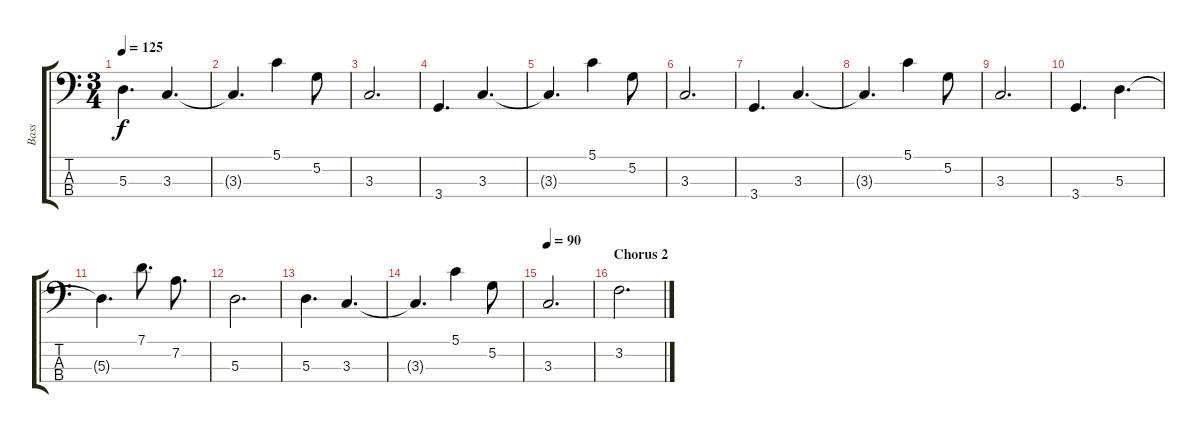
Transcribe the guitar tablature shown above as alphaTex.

\track ("Bass" "Bass") {instrument electricbassfinger}
\staff {score tabs}
\tuning (G2 D2 A1 E1) {hide}
\ts (3 4)
\tempo 125
\clef f4
\ks c
5.3.4{d dy f} 3.3.4{d} |
3.3{t}.4{d} 5.1.4 5.2.8 |
3.3.2{d} |
3.4.4{d} 3.3.4{d} |
3.3{t}.4{d} 5.1.4 5.2.8 |
3.3.2{d} |
3.4.4{d} 3.3.4{d} |
3.3{t}.4{d} 5.1.4 5.2.8 |
3.3.2{d} |
3.4.4{d} 5.3.4{d} |
5.3{t}.4{d} 7.1.8{d} 7.2.8{d} |
5.3.2{d} |
5.3.4{d} 3.3.4{d} |
3.3{t}.4{d} 5.1.4 5.2.8 |
\tempo 90
3.3.2{d} |
\section ("" "Chorus 2")
3.2.2{d}
